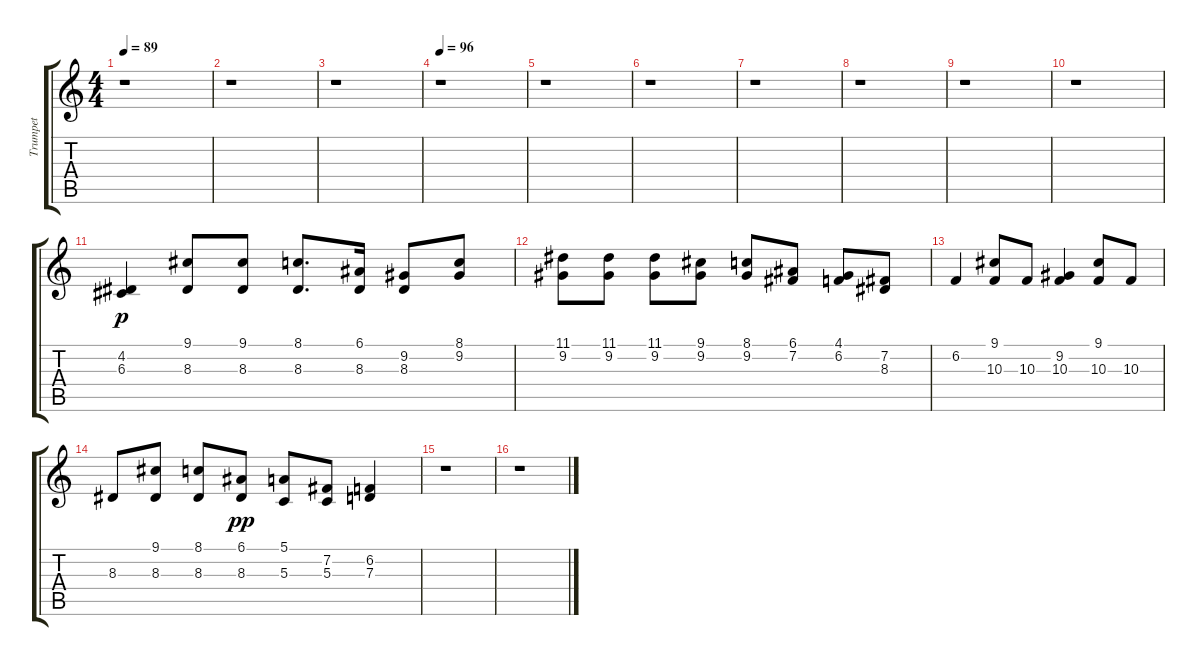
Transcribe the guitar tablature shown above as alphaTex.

\track ("Trumpet" "Trumpet") {instrument trumpet}
\staff {score tabs}
\tuning (E4 B3 G3 D3 A2 E2) {hide}
\ts (4 4)
\tempo 89
\clef g2
\ks c
r.1{dy f} |
r.1 |
r.1 |
\tempo 96
r.1 |
r.1 |
r.1 |
r.1 |
r.1 |
r.1 |
r.1 |
(4.2 6.3).4{dy p} (9.1 8.3).8 (9.1 8.3).8 (8.1 8.3).8{d} (6.1 8.3).16 (9.2 8.3).8 (8.1 9.2).8 |
(11.1 9.2).8 (11.1 9.2).8 (11.1 9.2).8 (9.1 9.2).8 (8.1 9.2).8 (6.1 7.2).8 (4.1 6.2).8 (7.2 8.3).8 |
6.2.4 (9.1 10.3).8 10.3.8 (9.2 10.3).4 (9.1 10.3).8 10.3.8 |
8.3.8 (9.1 8.3).8 (8.1 8.3).8 (6.1 8.3).8{dy pp} (5.1 5.3).8 (7.2 5.3).8 (6.2 7.3).4 |
r.1 |
r.1
